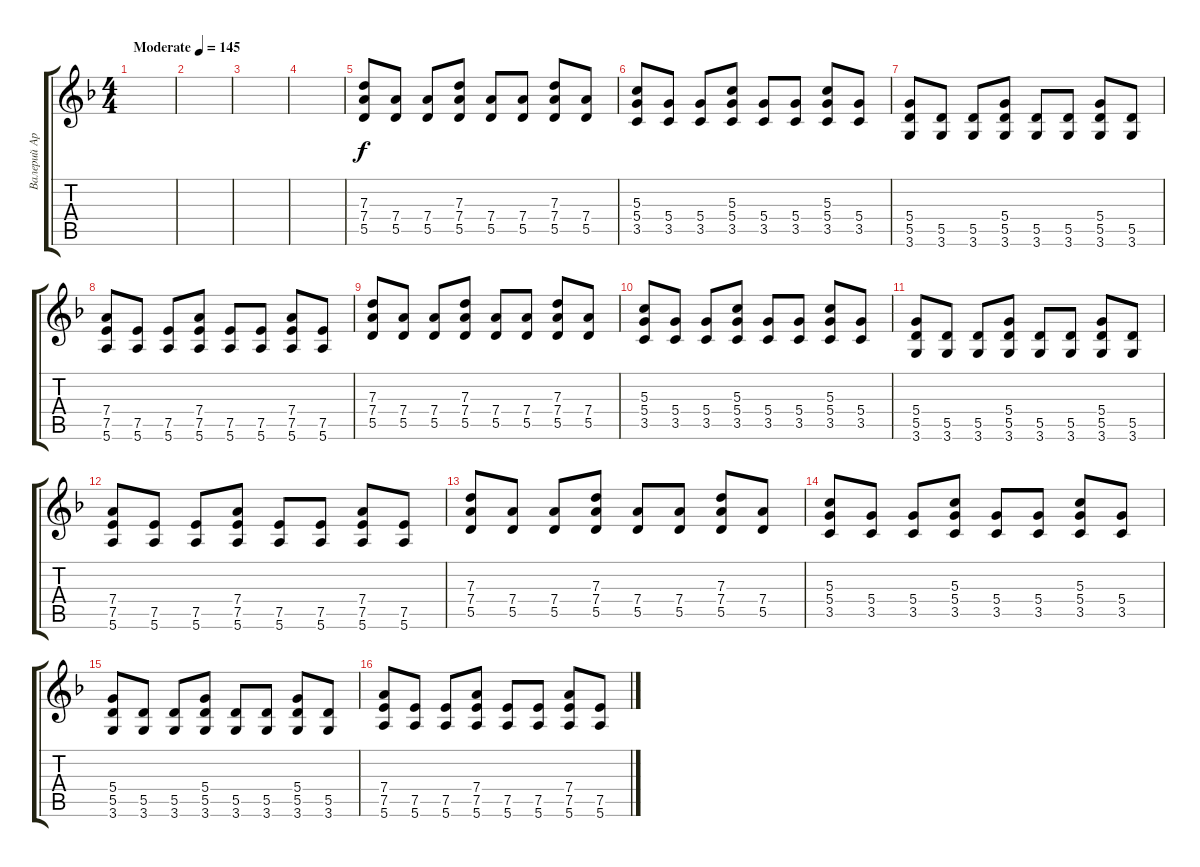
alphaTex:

\track ("Валерий Аркадин" "Валерий Ар") {instrument distortionguitar}
\staff {score tabs}
\tuning (E4 B3 G3 D3 A2 E2) {hide}
\ts (4 4)
\tempo (145 "Moderate")
\clef g2
\ks f
|
|
|
|
(7.3 7.4 5.5).8 (7.4 5.5).8 (7.4 5.5).8 (7.3 7.4 5.5).8 (7.4 5.5).8 (7.4 5.5).8 (7.3 7.4 5.5).8 (7.4 5.5).8 |
(5.3 5.4 3.5).8 (5.4 3.5).8 (5.4 3.5).8 (5.3 5.4 3.5).8 (5.4 3.5).8 (5.4 3.5).8 (5.3 5.4 3.5).8 (5.4 3.5).8 |
(5.4 5.5 3.6).8 (5.5 3.6).8 (5.5 3.6).8 (5.4 5.5 3.6).8 (5.5 3.6).8 (5.5 3.6).8 (5.4 5.5 3.6).8 (5.5 3.6).8 |
(7.4 7.5 5.6).8 (7.5 5.6).8 (7.5 5.6).8 (7.4 7.5 5.6).8 (7.5 5.6).8 (7.5 5.6).8 (7.4 7.5 5.6).8 (7.5 5.6).8 |
(7.3 7.4 5.5).8 (7.4 5.5).8 (7.4 5.5).8 (7.3 7.4 5.5).8 (7.4 5.5).8 (7.4 5.5).8 (7.3 7.4 5.5).8 (7.4 5.5).8 |
(5.3 5.4 3.5).8 (5.4 3.5).8 (5.4 3.5).8 (5.3 5.4 3.5).8 (5.4 3.5).8 (5.4 3.5).8 (5.3 5.4 3.5).8 (5.4 3.5).8 |
(5.4 5.5 3.6).8 (5.5 3.6).8 (5.5 3.6).8 (5.4 5.5 3.6).8 (5.5 3.6).8 (5.5 3.6).8 (5.4 5.5 3.6).8 (5.5 3.6).8 |
(7.4 7.5 5.6).8 (7.5 5.6).8 (7.5 5.6).8 (7.4 7.5 5.6).8 (7.5 5.6).8 (7.5 5.6).8 (7.4 7.5 5.6).8 (7.5 5.6).8 |
(7.3 7.4 5.5).8 (7.4 5.5).8 (7.4 5.5).8 (7.3 7.4 5.5).8 (7.4 5.5).8 (7.4 5.5).8 (7.3 7.4 5.5).8 (7.4 5.5).8 |
(5.3 5.4 3.5).8 (5.4 3.5).8 (5.4 3.5).8 (5.3 5.4 3.5).8 (5.4 3.5).8 (5.4 3.5).8 (5.3 5.4 3.5).8 (5.4 3.5).8 |
(5.4 5.5 3.6).8 (5.5 3.6).8 (5.5 3.6).8 (5.4 5.5 3.6).8 (5.5 3.6).8 (5.5 3.6).8 (5.4 5.5 3.6).8 (5.5 3.6).8 |
(7.4 7.5 5.6).8 (7.5 5.6).8 (7.5 5.6).8 (7.4 7.5 5.6).8 (7.5 5.6).8 (7.5 5.6).8 (7.4 7.5 5.6).8 (7.5 5.6).8
